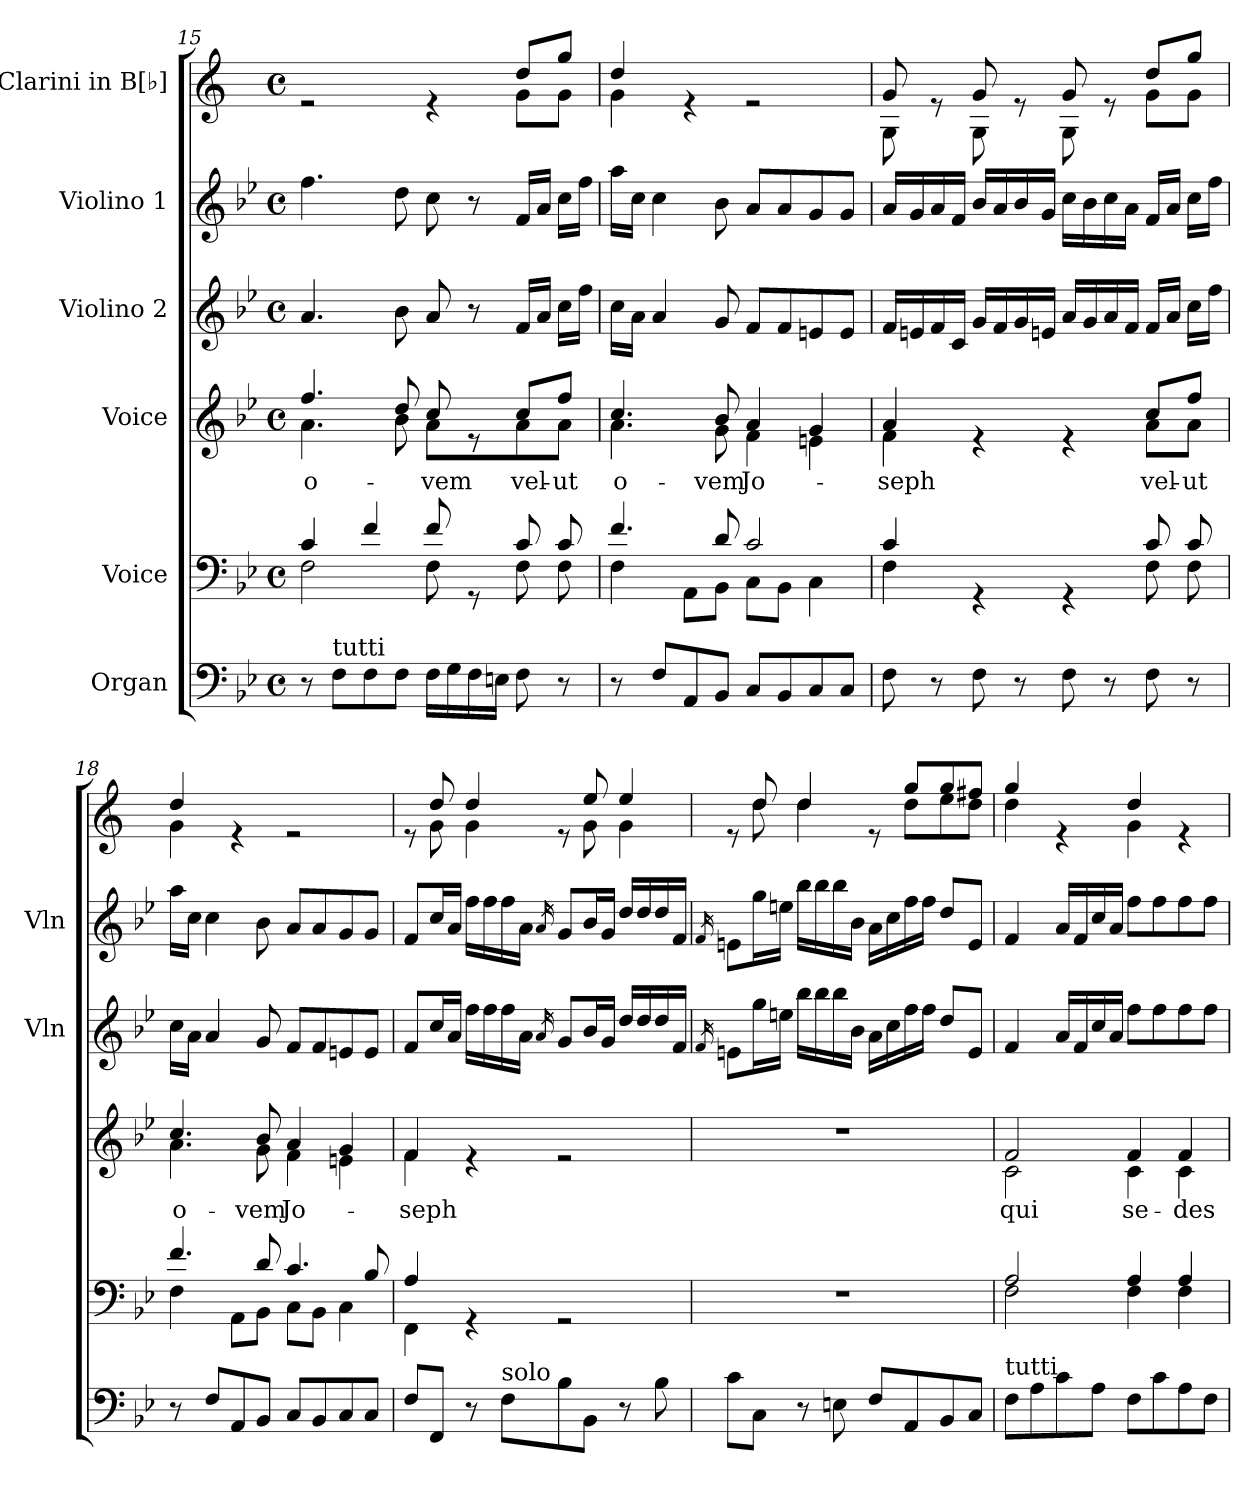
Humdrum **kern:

**kern	**kern	**kern	**text	**kern	**kern	**kern
*part6	*part5	*part4	*part4	*part3	*part2	*part1
*staff6	*staff5	*staff4	*staff4	*staff3	*staff2	*staff1
*I"Organ	*I"Voice	*I"Voice	*	*I"Violino 2	*I"Violino 1	*I"Clarini in B[♭]
*	*	*	*	*I'Vln	*I'Vln	*
!!LO:PB:g=z
*clefF4	*clefF4	*clefG2	*	*clefG2	*clefG2	*clefG2
*	*	*	*	*	*	*ITrd1c2
*k[b-e-]	*k[b-e-]	*k[b-e-]	*	*k[b-e-]	*k[b-e-]	*k[b-e-]
*M4/4	*M4/4	*M4/4	*	*M4/4	*M4/4	*M4/4
*met(c)	*met(c)	*met(c)	*	*met(c)	*met(c)	*met(c)
=15	=15	=15	=15	=15	=15	=15
*	*^	*	*	*	*	*
!	!	!	!	!LO:LY:b	!	!	!
*	*	*	*^	*	*	*	*^
8r	4c/	2F\	4.ff/	4.a\	o-	4.a/	4.ff\	2re	2.ryy
!LO:TX:a:t=tutti	!	!	!	!	!	!	!	!	!
8F\L	.	.	.	.	.	.	.	.	.
8F\	4f/	.	.	.	.	.	.	.	.
8F\J	.	.	8dd/	8b-\	.	8b-\	8dd\	.	.
!	!	!	!	!	!LO:LY:b	!	!	!	!
16F\LL	8f/	8F\	8cc/	8a\L	-vem	8a/	8cc\	4re	.
16G\	.	.	.	.	.	.	.	.	.
16F\	8rGG	8ryy	8re	8ryy	.	8r	8r	.	.
16En\JJ	.	.	.	.	.	.	.	.	.
!	!	!	!	!	!LO:LY:b	!	!	!	!
8F\	8c/	8F\	8cc/L	8a\	vel-	16f/LL	16f/LL	8cc/L	8f\L
.	.	.	.	.	.	16a/JJ	16a/JJ	.	.
!	!	!	!	!	!LO:LY:b	!	!	!	!
8r	8c/	8F\	8ff/J	8a\J	-ut	16cc\LL	16cc\LL	8ff/J	8f\J
.	.	.	.	.	.	16ff\JJ	16ff\JJ	.	.
=16	=16	=16	=16	=16	=16	=16	=16	=16	=16
!	!	!	!	!	!LO:LY:b	!	!	!	!
8r	4.f/	4F\	4.cc/	4.a\	o-	16cc\LL	16aa\LL	4cc/	4f\
.	.	.	.	.	.	16a\JJ	16cc\JJ	.	.
8F/L	.	.	.	.	.	4a/	4cc\	.	.
8AA/	.	8AA\L	.	.	.	.	.	4re	2.ryy
!	!	!	!	!	!LO:LY:b	!	!	!	!
8BB-/J	8d/	8BB-\J	8b-/	8g\	-vem	8g/	8b-\	.	.
!	!	!	!	!	!LO:LY:b	!	!	!	!
8C/L	2c/	8C\L	4a/	4f\	Jo-	8f/L	8a/L	2re	.
8BB-/	.	8BB-\J	.	.	.	8f/	8a/	.	.
8C/	.	4C\	4g/	4en\	.	8en/	8g/	.	.
8C/J	.	.	.	.	.	8e/J	8g/J	.	.
=17	=17	=17	=17	=17	=17	=17	=17	=17	=17
!	!	!	!	!	!LO:LY:b	!	!	!	!
8F\	4c/	4F\	4a/	4f\	-seph	16f/LL	16a/LL	8f/	8F\
.	.	.	.	.	.	16en/	16g/	.	.
8r	.	.	.	.	.	16f/	16a/	8re	8ryy
.	.	.	.	.	.	16c/JJ	16f/JJ	.	.
8F\	4rGG	2ryy	4re	2ryy	.	16g/LL	16b-/LL	8f/	8F\
.	.	.	.	.	.	16f/	16a/	.	.
8r	.	.	.	.	.	16g/	16b-/	8re	8ryy
.	.	.	.	.	.	16en/JJ	16g/JJ	.	.
8F\	4rGG	.	4re	.	.	16a/LL	16cc\LL	8f/	8F\
.	.	.	.	.	.	16g/	16b-\	.	.
8r	.	.	.	.	.	16a/	16cc\	8re	8ryy
.	.	.	.	.	.	16f/JJ	16a\JJ	.	.
!	!	!	!	!	!LO:LY:b	!	!	!	!
8F\	8c/	8F\	8cc/L	8a\L	vel-	16f/LL	16f/LL	8cc/L	8f\L
.	.	.	.	.	.	16a/JJ	16a/JJ	.	.
!	!	!	!	!	!LO:LY:b	!	!	!	!
8r	8c/	8F\	8ff/J	8a\J	-ut	16cc\LL	16cc\LL	8ff/J	8f\J
.	.	.	.	.	.	16ff\JJ	16ff\JJ	.	.
=18	=18	=18	=18	=18	=18	=18	=18	=18	=18
!	!	!	!	!	!LO:LY:b	!	!	!	!
8r	4.f/	4F\	4.cc/	4.a\	o-	16cc\LL	16aa\LL	4cc/	4f\
.	.	.	.	.	.	16a\JJ	16cc\JJ	.	.
8F/L	.	.	.	.	.	4a/	4cc\	.	.
8AA/	.	8AA\L	.	.	.	.	.	4re	2.ryy
!	!	!	!	!	!LO:LY:b	!	!	!	!
8BB-/J	8d/	8BB-\J	8b-/	8g\	-vem	8g/	8b-\	.	.
!	!	!	!	!	!LO:LY:b	!	!	!	!
8C/L	4.c/	8C\L	4a/	4f\	Jo-	8f/L	8a/L	2re	.
8BB-/	.	8BB-\J	.	.	.	8f/	8a/	.	.
8C/	.	4C\	4g/	4en\	.	8en/	8g/	.	.
8C/J	8B-/	.	.	.	.	8e/J	8g/J	.	.
!!LO:LB:g=z	!!
=19	=19	=19	=19	=19	=19	=19	=19	=19	=19
!	!	!	!	!	!LO:LY:b	!	!	!	!
8F/L	4A/	4FF\	4f/	4f\	-seph	8f/L	8f/L	8re	8ryy
8FF/J	.	.	.	.	.	16cc/L	16cc/L	8cc/	8f\
.	.	.	.	.	.	16a/JJ	16a/JJ	.	.
8r	4rGG	2.ryy	4re	2.ryy	.	16ff\LL	16ff\LL	4cc/	4f\
.	.	.	.	.	.	16ff\	16ff\	.	.
!LO:TX:a:t=solo	!	!	!	!	!	!	!	!	!
8F\L	.	.	.	.	.	16ff\	16ff\	.	.
.	.	.	.	.	.	16a\JJ	16a\JJ	.	.
.	.	.	.	.	.	16qa/	16qa/	.	.
8B-\	2rGG	.	2re	.	.	8g/L	8g/L	8re	8ryy
8BB-\J	.	.	.	.	.	16b-/L	16b-/L	8dd/	8f\
.	.	.	.	.	.	16g/JJ	16g/JJ	.	.
8r	.	.	.	.	.	16dd/LL	16dd/LL	4dd/	4f\
.	.	.	.	.	.	16dd/	16dd/	.	.
8B-\	.	.	.	.	.	16dd/	16dd/	.	.
.	.	.	.	.	.	16f/JJ	16f/JJ	.	.
*	*v	*v	*	*	*	*	*	*	*
*	*	*v	*v	*	*	*	*	*
=20	=20	=20	=20	=20	=20	=20	=20
.	.	.	.	16qf/	16qf/	.	.
8c\L	1r	1r	.	8en\L	8en\L	8re	8ryy
8C\J	.	.	.	16gg\L	16gg\L	8cc/	8cc\
.	.	.	.	16een\JJ	16een\JJ	.	.
8r	.	.	.	16bb-\LL	16bb-\LL	4cc/	4cc\
.	.	.	.	16bb-\	16bb-\	.	.
8En\	.	.	.	16bb-\	16bb-\	.	.
.	.	.	.	16b-\JJ	16b-\JJ	.	.
8F/L	.	.	.	16a\LL	16a\LL	8re	8ryy
.	.	.	.	16cc\	16cc\	.	.
8AA/	.	.	.	16ff\	16ff\	8ff/L	8cc\L
.	.	.	.	16ff\JJ	16ff\JJ	.	.
8BB-/	.	.	.	8dd/L	8dd/L	8ff/	8dd\
8C/J	.	.	.	8e/J	8e/J	8een/J	8cc\J
=21	=21	=21	=21	=21	=21	=21	=21
*	*^	*	*	*	*	*	*
!LO:TX:a:t=tutti	!	!	!	!	!	!	!	!
!	!	!	!	!LO:LY:b	!	!	!	!
*	*	*	*^	*	*	*	*	*
8F\L	2A/	2F\	2f/	2c\	qui	4f/	4f/	4ff/	4cc\
8A\	.	.	.	.	.	.	.	.	.
8c\	.	.	.	.	.	16a/LL	16a/LL	4re	4ryy
.	.	.	.	.	.	16f/	16f/	.	.
8A\J	.	.	.	.	.	16cc/	16cc/	.	.
.	.	.	.	.	.	16a/JJ	16a/JJ	.	.
!	!	!	!	!	!LO:LY:b	!	!	!	!
8F\L	4A/	4F\	4f/	4c\	se-	8ff\L	8ff\L	4cc/	4f\
8c\	.	.	.	.	.	8ff\	8ff\	.	.
!	!	!	!	!	!LO:LY:b	!	!	!	!
8A\	4A/	4F\	4f/	4c\	-des	8ff\	8ff\	4re	4ryy
8F\J	.	.	.	.	.	8ff\J	8ff\J	.	.
*	*v	*v	*	*	*	*	*	*v	*v
*	*	*v	*v	*	*	*	*
=	=	=	=	=	=	=
*-	*-	*-	*-	*-	*-	*-
